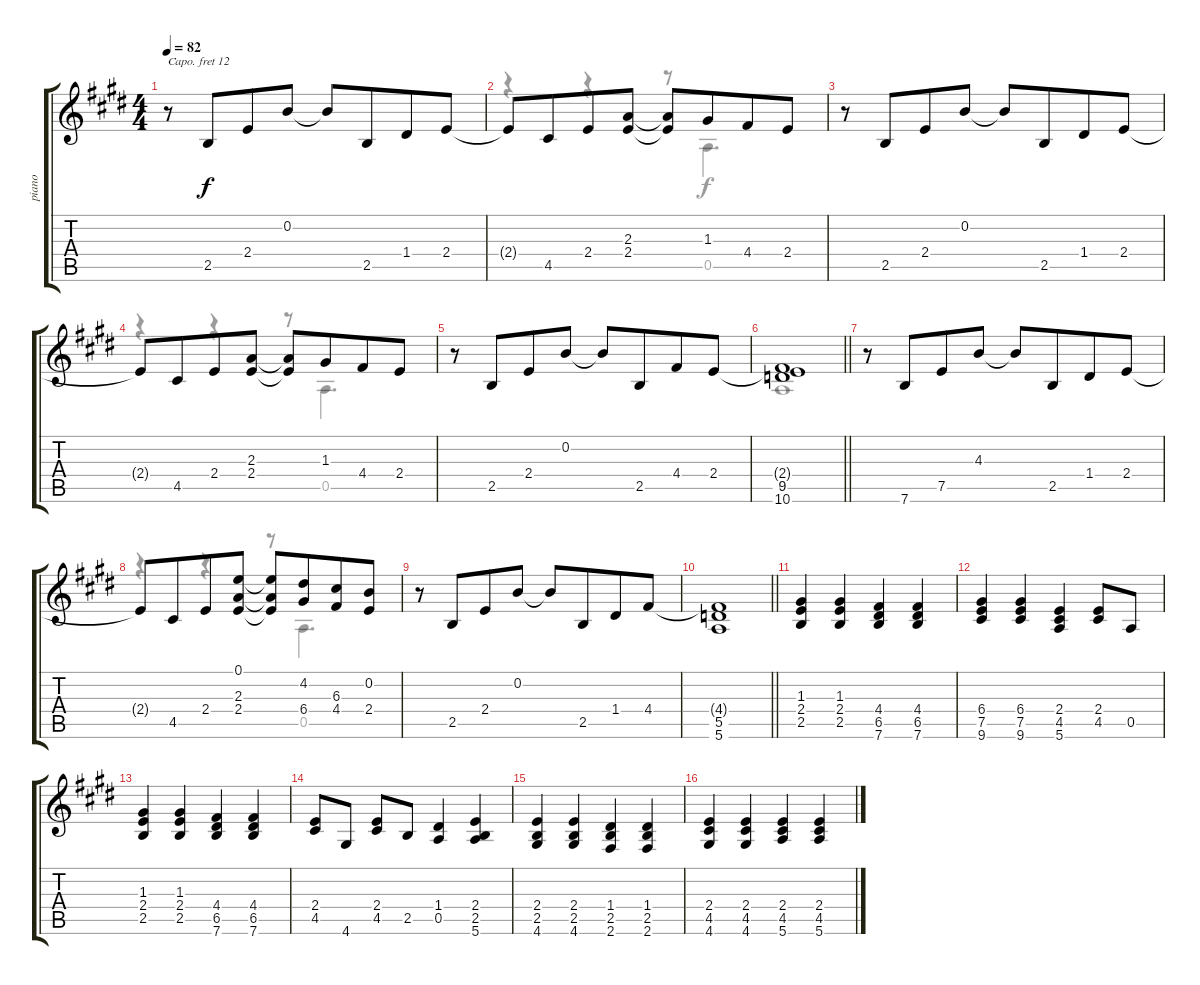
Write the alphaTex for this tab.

\track ("piano" "piano") {instrument acousticgrandpiano}
\staff {score tabs}
\capo 12
\tuning (E4 B3 G3 D3 A2 E2) {hide}
\voice
\ts (4 4)
\tempo 82
\clef g2
\ks e
r.8{dy f} 2.5.8{beam merge} 2.4.8 0.2.8 0.2{t}.8 2.5.8{beam merge} 1.4.8 2.4.8 |
2.4{t}.8 4.5.8{beam merge} 2.4.8 (2.3 2.4).8 (2.3{t} 2.4{t}).8 1.3.8{beam merge} 4.4.8 2.4.8 |
r.8 2.5.8{beam merge} 2.4.8 0.2.8 0.2{t}.8 2.5.8{beam merge} 1.4.8 2.4.8 |
2.4{t}.8 4.5.8{beam merge} 2.4.8 (2.3 2.4).8 (2.3{t} 2.4{t}).8 1.3.8{beam merge} 4.4.8 2.4.8 |
r.8 2.5.8{beam merge} 2.4.8 0.2.8 0.2{t}.8 2.5.8{beam merge} 4.4.8 2.4.8 |
\barLineRight lightlight
(2.4{t} 9.5 10.6).1 |
r.8 7.6.8{beam merge} 7.5.8 4.3.8 4.3{t}.8 2.5.8{beam merge} 1.4.8 2.4.8 |
2.4{t}.8 4.5.8{beam merge} 2.4.8 (0.1 2.3 2.4).8 (0.1{t} 2.3{t} 2.4{t}).8 (4.2 6.4).8{beam merge} (6.3 4.4).8 (0.2 2.4).8 |
r.8 2.5.8{beam merge} 2.4.8 0.2.8 0.2{t}.8 2.5.8{beam merge} 1.4.8 4.4.8 |
\barLineRight lightlight
(4.4{t} 5.5 5.6).1 |
(1.3 2.4 2.5).4 (1.3 2.4 2.5).4 (4.4 6.5 7.6).4 (4.4 6.5 7.6).4 |
(6.4 7.5 9.6).4 (6.4 7.5 9.6).4 (2.4 4.5 5.6).4 (2.4 4.5).8 0.5.8 |
(1.3 2.4 2.5).4 (1.3 2.4 2.5).4 (4.4 6.5 7.6).4 (4.4 6.5 7.6).4 |
(2.4 4.5).8 4.6.8 (2.4 4.5).8 2.5.8 (1.4 0.5).4 (2.4 2.5 5.6).4 |
(2.4 2.5 4.6).4 (2.4 2.5 4.6).4 (1.4 2.5 2.6).4 (1.4 2.5 2.6).4 |
(2.4 4.5 4.6).4 (2.4 4.5 4.6).4 (2.4 4.5 5.6).4 (2.4 4.5 5.6).4
\voice
\clef g2
\ottava regular
\simile none
\ks e
|
r.4 r.4 r.8 0.5.4{d} |
|
r.4 r.4 r.8 0.5.4{d} |
|
\barLineRight lightlight
0.5.1 |
|
r.4 r.4 r.8 0.5.4{d} |
|
\barLineRight lightlight
|
|
|
|
|
|
